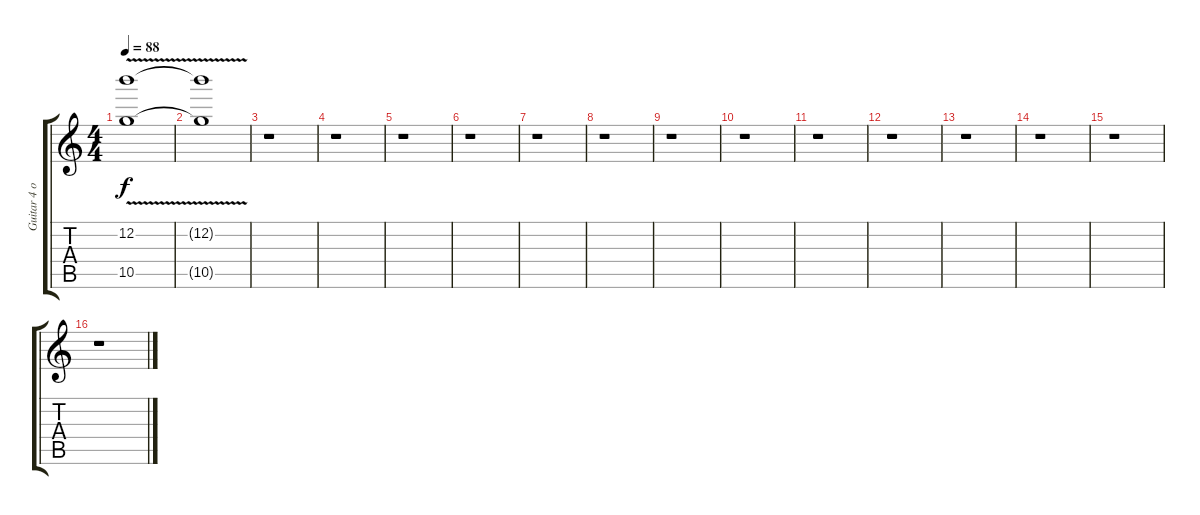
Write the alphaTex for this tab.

\track ("Guitar 4 octaver" "Guitar 4 o") {instrument overdrivenguitar}
\staff {score tabs}
\tuning (E5 B4 G4 D4 A3 E3) {hide}
\ts (4 4)
\tempo 88
\clef g2
\ks c
(12.2{v} 10.5{v}).1{dy f} |
(12.2{t} 10.5{t}).1 |
r.1 |
r.1 |
r.1 |
r.1 |
r.1 |
r.1 |
r.1 |
r.1 |
r.1 |
r.1 |
r.1 |
r.1 |
r.1 |
r.1
